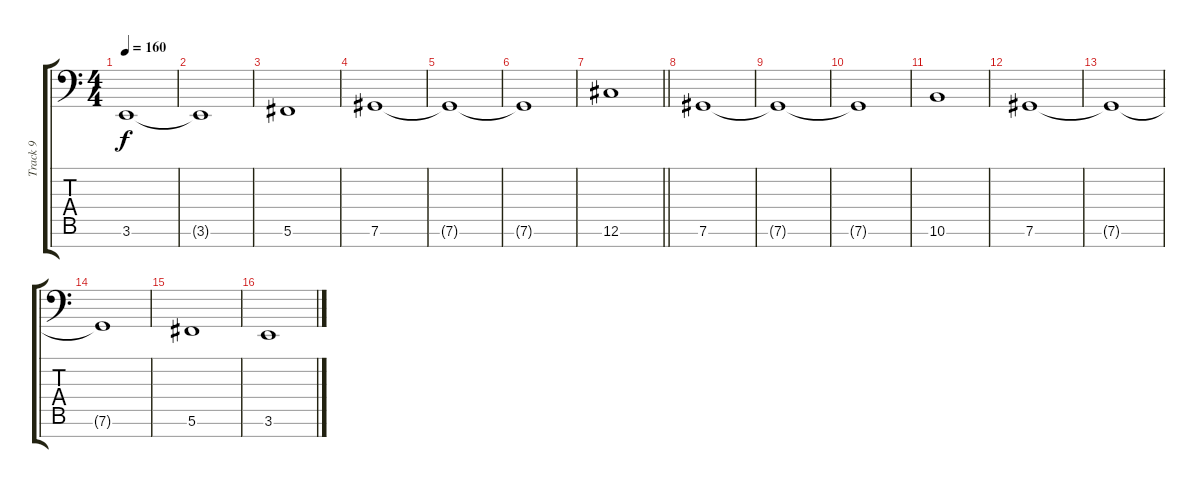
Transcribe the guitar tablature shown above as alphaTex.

\track ("Track 9" "Track 9") {instrument pad2warm}
\staff {score tabs}
\tuning (Db4 Ab3 E3 B2 Gb2 Db2 Ab1) {hide}
\ts (4 4)
\tempo 160
\clef f4
\ks c
3.6{t}.1{dy f} |
3.6{t}.1 |
5.6.1 |
7.6.1 |
7.6{t}.1 |
7.6{t}.1 |
\barLineRight lightlight
12.6.1 |
7.6.1 |
7.6{t}.1 |
7.6{t}.1 |
10.6.1 |
7.6.1 |
7.6{t}.1 |
7.6{t}.1 |
5.6.1 |
3.6.1
